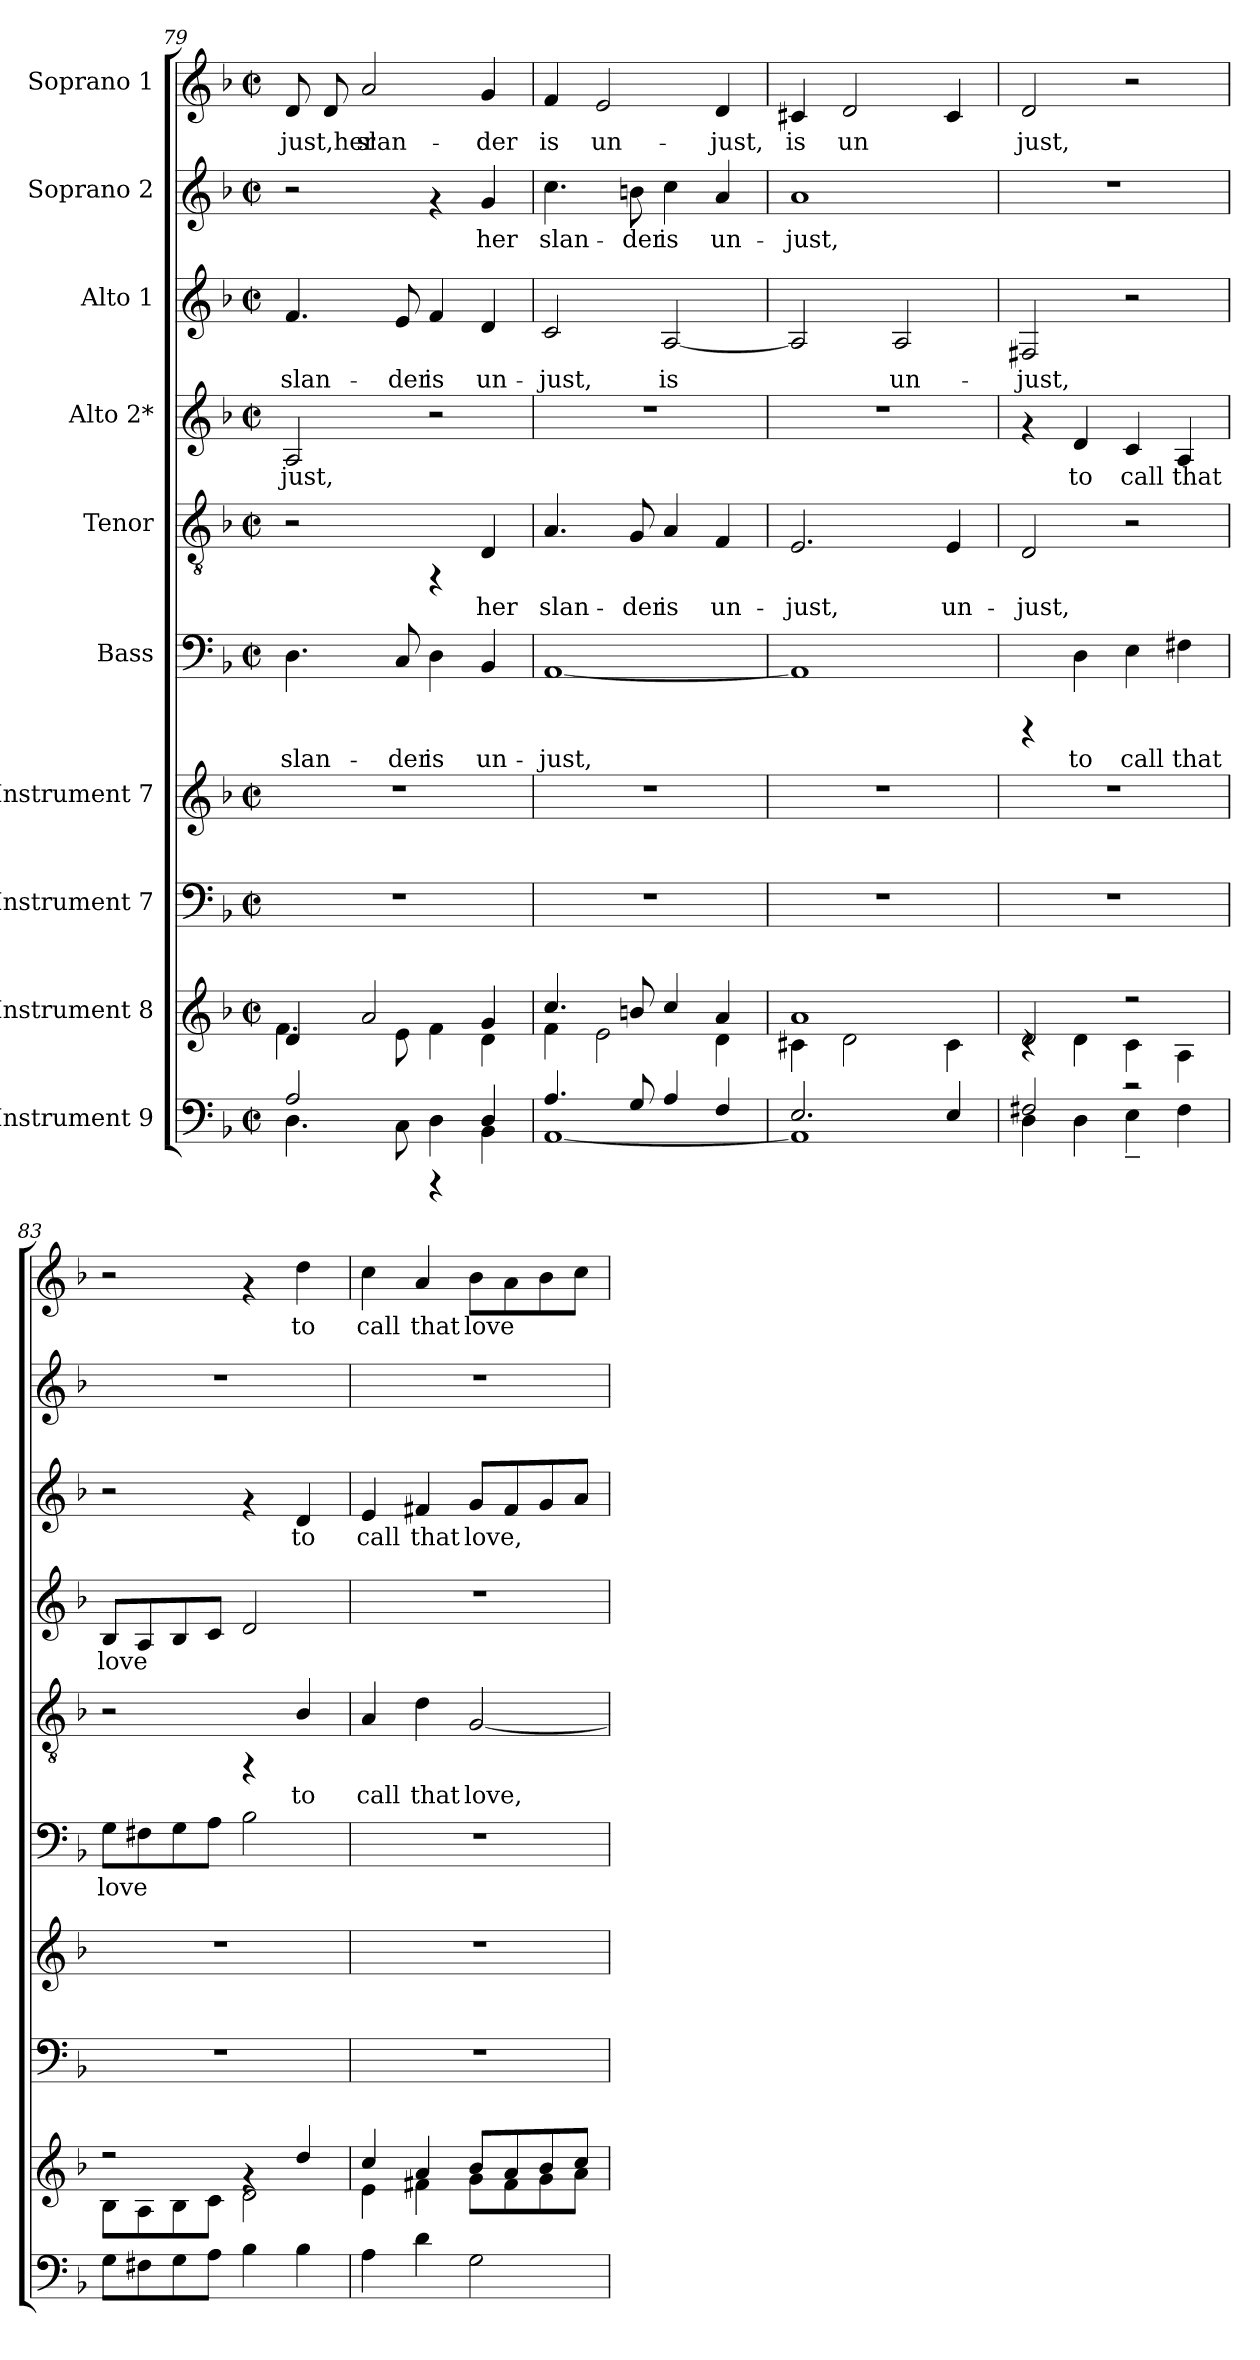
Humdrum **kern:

**kern	**kern	**kern	**kern	**kern	**text	**kern	**text	**kern	**text	**kern	**text	**kern	**text	**kern	**text
*part10	*part9	*part8	*part7	*part6	*part6	*part5	*part5	*part4	*part4	*part3	*part3	*part2	*part2	*part1	*part1
*staff10	*staff9	*staff8	*staff7	*staff6	*staff6	*staff5	*staff5	*staff4	*staff4	*staff3	*staff3	*staff2	*staff2	*staff1	*staff1
*I"Instrument 9	*I"Instrument 8	*I"Instrument 7	*I"Instrument 7	*I"Bass	*	*I"Tenor	*	*I"Alto 2*	*	*I"Alto 1	*	*I"Soprano 2	*	*I"Soprano 1	*
*clefF4	*clefG2	*clefF4	*clefG2	*clefF4	*	*clefGv2	*	*clefG2	*	*clefG2	*	*clefG2	*	*clefG2	*
*k[b-]	*k[b-]	*k[b-]	*k[b-]	*k[b-]	*	*k[b-]	*	*k[b-]	*	*k[b-]	*	*k[b-]	*	*k[b-]	*
*F:	*F:	*F:	*F:	*F:	*	*F:	*	*F:	*	*F:	*	*F:	*	*F:	*
*M2/2	*M2/2	*M2/2	*M2/2	*M2/2	*	*M2/2	*	*M2/2	*	*M2/2	*	*M2/2	*	*M2/2	*
*met(c|)	*met(c|)	*met(c|)	*met(c|)	*met(c|)	*	*met(c|)	*	*met(c|)	*	*met(c|)	*	*met(c|)	*	*met(c|)	*
=79	=79	=79	=79	=79	=79	=79	=79	=79	=79	=79	=79	=79	=79	=79	=79
*^	*^	*	*	*	*	*	*	*	*	*	*	*	*	*	*
!	!	!	!	!	!	!	!LO:LY:b:cj	!	!	!	!LO:LY:b:cj	!	!LO:LY:b:cj	!	!	!	!LO:LY:b:cj
2A/	4.D\	4d/	4.f\	1r	1r	4.D\	slan-	2r	.	2A/	-just,	4.f/	slan-	2r	.	8d/	-just,her
!	!	!	!	!	!	!	!	!	!	!	!	!	!	!	!	!	!LO:LY:b:cj
.	.	.	.	.	.	.	.	.	.	.	.	.	.	.	.	8d/	.
!	!	!	!	!	!	!	!	!	!	!	!	!	!	!	!	!	!LO:LY:b:cj
.	.	2a/	.	.	.	.	.	.	.	.	.	.	.	.	.	2a/	slan-
!	!	!	!	!	!	!	!LO:LY:b:cj	!	!	!	!	!	!LO:LY:b:cj	!	!	!	!
.	8C\	.	8e\	.	.	8C/	-der	.	.	.	.	8e/	-der	.	.	.	.
!	!	!	!	!	!	!	!LO:LY:b:cj	!	!	!	!	!	!LO:LY:b:cj	!	!	!	!
4rEEE	4D\	.	4f\	.	.	4D\	is	4rFF	.	2r	.	4f/	is	4rf	.	.	.
!	!	!	!	!	!	!	!LO:LY:b:cj	!	!LO:LY:b:cj	!	!	!	!LO:LY:b:cj	!	!LO:LY:b:cj	!	!LO:LY:b:cj
4D/	4BB-\	4g/	4d\	.	.	4BB-/	un-	4D/	her	.	.	4d/	un-	4g/	her	4g/	-der
=80	=80	=80	=80	=80	=80	=80	=80	=80	=80	=80	=80	=80	=80	=80	=80	=80	=80
!	!	!	!	!	!	!	!LO:LY:b:cj	!	!LO:LY:b:cj	!	!	!	!LO:LY:b:cj	!	!LO:LY:b:cj	!	!LO:LY:b:cj
4.A/	[<1AA	4.cc/	4f\	1r	1r	[<1AA	-just,	4.A/	slan-	1r	.	2c/	-just,	4.cc\	slan-	4f/	is
!	!	!	!	!	!	!	!	!	!	!	!	!	!	!	!	!	!LO:LY:b:cj
.	.	.	2e\	.	.	.	.	.	.	.	.	.	.	.	.	2e/	un-
!	!	!	!	!	!	!	!	!	!LO:LY:b:cj	!	!	!	!	!	!LO:LY:b:cj	!	!
8G/	.	8bn/	.	.	.	.	.	8G/	-der	.	.	.	.	8bn\	-der	.	.
!	!	!	!	!	!	!	!	!	!LO:LY:b:cj	!	!	!	!LO:LY:b:cj	!	!LO:LY:b:cj	!	!
4A/	.	4cc/	.	.	.	.	.	4A/	is	.	.	[<2A/	is	4cc\	is	.	.
!	!	!	!	!	!	!	!	!	!LO:LY:b:cj	!	!	!	!	!	!LO:LY:b:cj	!	!LO:LY:b:cj
4F/	.	4a/	4d\	.	.	.	.	4F/	un-	.	.	.	.	4a/	un-	4d/	-just,
=81	=81	=81	=81	=81	=81	=81	=81	=81	=81	=81	=81	=81	=81	=81	=81	=81	=81
!	!	!	!	!	!	!	!LO:LY:b:cj	!	!LO:LY:b:cj	!	!	!	!LO:LY:b:cj	!	!LO:LY:b:cj	!	!LO:LY:b:cj
2.E/	1AA]	1a	4c#X\	1r	1r	1AA]	.	2.E/	-just,	1r	.	2A/]	.	1a	-just,	4c#X/	is
!	!	!	!	!	!	!	!	!	!	!	!	!	!	!	!	!	!LO:LY:b:cj
.	.	.	2d\	.	.	.	.	.	.	.	.	.	.	.	.	2d/	un-
!	!	!	!	!	!	!	!	!	!	!	!	!	!LO:LY:b:cj	!	!	!	!
.	.	.	.	.	.	.	.	.	.	.	.	2A/	un-	.	.	.	.
!	!	!	!	!	!	!	!	!	!LO:LY:b:cj	!	!	!	!	!	!	!	!LO:LY:b:cj
4E/	.	.	4c#\	.	.	.	.	4E/	un-	.	.	.	.	.	.	4c#/	--
!!LO:PB:g=z
=82	=82	=82	=82	=82	=82	=82	=82	=82	=82	=82	=82	=82	=82	=82	=82	=82	=82
!	!	!	!	!	!	!	!	!	!LO:LY:b:cj	!	!	!	!LO:LY:b:cj	!	!	!	!LO:LY:b:cj
2F#X/	4D\	2d/	4rB	1r	1r	4rCCC	.	2D/	-just,	4rf	.	2F#X/	-just,	1r	.	2d/	-just,
!	!	!	!	!	!	!	!LO:LY:b:cj	!	!	!	!LO:LY:b:cj	!	!	!	!	!	!
.	4D\	.	4d\	.	.	4D\	to	.	.	4d/	to	.	.	.	.	.	.
!	!	!	!	!	!	!	!LO:LY:b:cj	!	!	!	!LO:LY:b:cj	!	!	!	!	!	!
2r	4E~>\	2r	4c\	.	.	4E\	call	2r	.	4c/	call	2r	.	.	.	2r	.
!	!	!	!	!	!	!	!LO:LY:b:cj	!	!	!	!LO:LY:b:cj	!	!	!	!	!	!
.	4F#\	.	4A\	.	.	4F#X\	that	.	.	4A/	that	.	.	.	.	.	.
=83	=83	=83	=83	=83	=83	=83	=83	=83	=83	=83	=83	=83	=83	=83	=83	=83	=83
!	!	!	!	!	!	!	!LO:LY:b:cj	!	!	!	!LO:LY:b:cj	!	!	!	!	!	!
*v	*v	*	*	*	*	*	*	*	*	*	*	*	*	*	*	*	*
8G\L	2r	8B-\L	1r	1r	8G\L	love	2r	.	8B-/L	love	2r	.	1r	.	2r	.
!	!	!	!	!	!	!LO:LY:b:cj	!	!	!	!LO:LY:b:cj	!	!	!	!	!	!
8F#X\	.	8A\	.	.	8F#X\	.	.	.	8A/	.	.	.	.	.	.	.
!	!	!	!	!	!	!LO:LY:b:cj	!	!	!	!LO:LY:b:cj	!	!	!	!	!	!
8G\	.	8B-\	.	.	8G\	.	.	.	8B-/	.	.	.	.	.	.	.
!	!	!	!	!	!	!LO:LY:b:cj	!	!	!	!LO:LY:b:cj	!	!	!	!	!	!
8A\J	.	8c\J	.	.	8A\J	.	.	.	8c/J	.	.	.	.	.	.	.
!	!	!	!	!	!	!LO:LY:b:cj	!	!	!	!LO:LY:b:cj	!	!	!	!	!	!
4B-\	4rf	2d\	.	.	2B-\	.	4rFF	.	2d/	.	4rf	.	.	.	4rf	.
!	!	!	!	!	!	!	!	!LO:LY:b:cj	!	!	!	!LO:LY:b:cj	!	!	!	!LO:LY:b:cj
4B-\	4dd/	.	.	.	.	.	4B-/	to	.	.	4d/	to	.	.	4dd\	to
=84	=84	=84	=84	=84	=84	=84	=84	=84	=84	=84	=84	=84	=84	=84	=84	=84
!	!	!	!	!	!	!	!	!LO:LY:b:cj	!	!	!	!LO:LY:b:cj	!	!	!	!LO:LY:b:cj
4A\	4cc/	4e\	1r	1r	1r	.	4A/	call	1r	.	4e/	call	1r	.	4cc\	call
!	!	!	!	!	!	!	!	!LO:LY:b:cj	!	!	!	!LO:LY:b:cj	!	!	!	!LO:LY:b:cj
4d\	4a/	4f#X\	.	.	.	.	4d\	that	.	.	4f#X/	that	.	.	4a/	that
!	!	!	!	!	!	!	!	!LO:LY:b:cj	!	!	!	!LO:LY:b:cj	!	!	!	!LO:LY:b:cj
2G\	8b-/L	8g\L	.	.	.	.	[<2G/	love,	.	.	8g/L	love,	.	.	8b-\L	love
!	!	!	!	!	!	!	!	!	!	!	!	!LO:LY:b:cj	!	!	!	!LO:LY:b:cj
.	8a/	8f#\	.	.	.	.	.	.	.	.	8f#/	.	.	.	8a\	.
!	!	!	!	!	!	!	!	!	!	!	!	!LO:LY:b:cj	!	!	!	!LO:LY:b:cj
.	8b-/	8g\	.	.	.	.	.	.	.	.	8g/	.	.	.	8b-\	.
!	!	!	!	!	!	!	!	!	!	!	!	!LO:LY:b:cj	!	!	!	!LO:LY:b:cj
.	8cc/J	8a\J	.	.	.	.	.	.	.	.	8a/J	.	.	.	8cc\J	.
*	*v	*v	*	*	*	*	*	*	*	*	*	*	*	*	*	*
=	=	=	=	=	=	=	=	=	=	=	=	=	=	=	=
*-	*-	*-	*-	*-	*-	*-	*-	*-	*-	*-	*-	*-	*-	*-	*-
